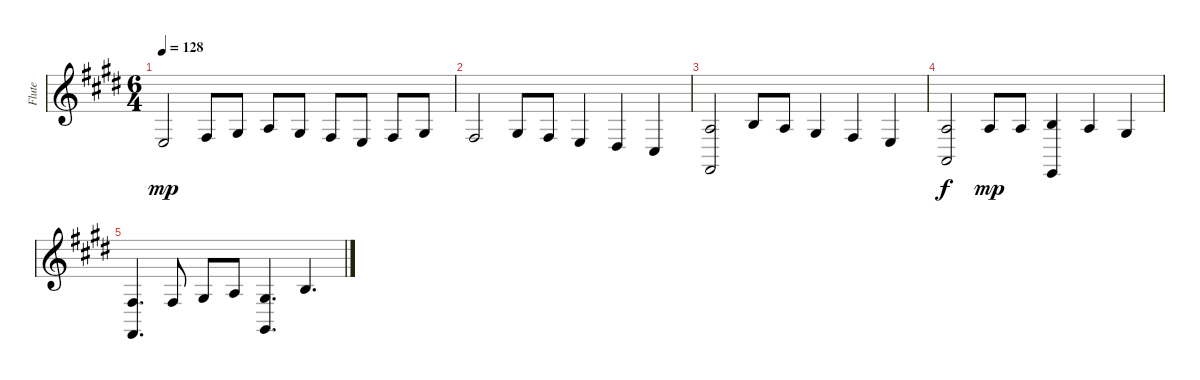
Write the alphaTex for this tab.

\track ("Flute" "Flute") {instrument flute}
\staff {score}
\tuning (E4 B3 G3 D3 A2 E2) {hide}
\ts (6 4)
\tempo 128
\clef g2
\ks e
2.4.2{dy mp} 4.4.8 1.3.8 2.3.8 1.3.8 4.4.8 2.4.8 4.4.8 1.3.8 |
4.4.2 1.3.8 4.4.8 2.4.4 1.4.4 4.5.4 |
(2.3 2.6).2 0.2.8 2.3.8 1.3.4 4.4.4 2.4.4 |
(2.3 0.5).2{dy f} 2.3.8{dy mp} 2.3.8 (0.2 0.6).4 2.3.4 1.3.4 |
(4.4 2.6).4{d} 4.4.8 1.3.8 2.3.8 (1.3 4.6).4{d} 0.2.4{d}
